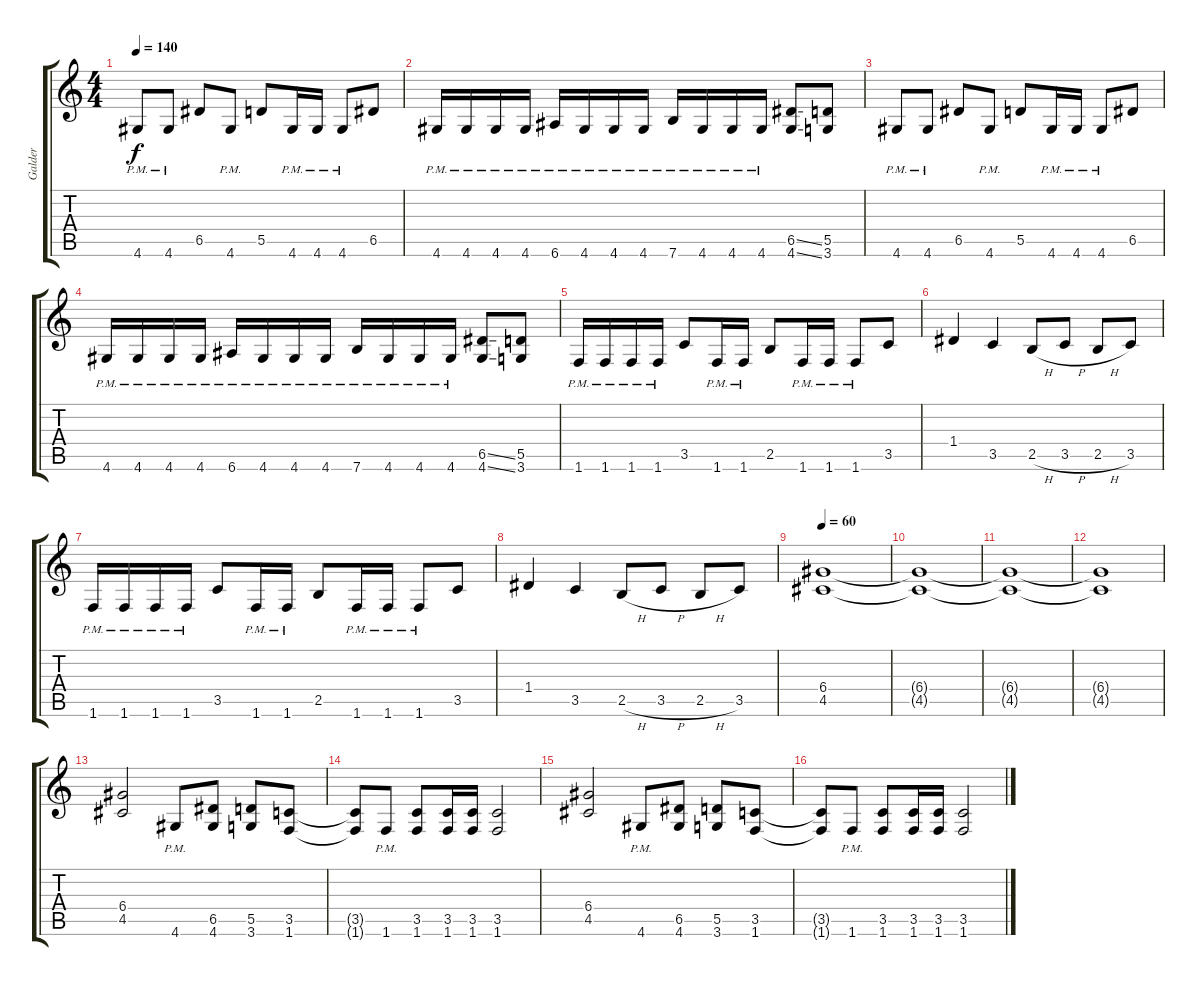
\track ("Galder" "Galder") {instrument distortionguitar}
\staff {score tabs}
\tuning (E4 B3 G3 D3 A2 E2) {hide}
\ts (4 4)
\tempo 140
\clef g2
\ks c
4.6{pm}.8{dy f} 4.6{pm}.8 6.5.8 4.6{pm}.8 5.5.8 4.6{pm}.16 4.6{pm}.16 4.6{pm}.8 6.5.8 |
4.6{pm}.16 4.6{pm}.16 4.6{pm}.16 4.6{pm}.16 6.6{pm}.16 4.6{pm}.16 4.6{pm}.16 4.6{pm}.16 7.6{pm}.16 4.6{pm}.16 4.6{pm}.16 4.6{pm}.16 (6.5{ss} 4.6{ss}).8 (5.5 3.6).8 |
4.6{pm}.8 4.6{pm}.8 6.5.8 4.6{pm}.8 5.5.8 4.6{pm}.16 4.6{pm}.16 4.6{pm}.8 6.5.8 |
4.6{pm}.16 4.6{pm}.16 4.6{pm}.16 4.6{pm}.16 6.6{pm}.16 4.6{pm}.16 4.6{pm}.16 4.6{pm}.16 7.6{pm}.16 4.6{pm}.16 4.6{pm}.16 4.6{pm}.16 (6.5{ss} 4.6{ss}).8 (5.5 3.6).8 |
1.6{pm}.16 1.6{pm}.16 1.6{pm}.16 1.6{pm}.16 3.5.8 1.6{pm}.16 1.6{pm}.16 2.5.8 1.6{pm}.16 1.6{pm}.16 1.6{pm}.8 3.5.8 |
1.4.4 3.5.4 2.5{h}.8 3.5{h}.8 2.5{h}.8 3.5.8 |
1.6{pm}.16 1.6{pm}.16 1.6{pm}.16 1.6{pm}.16 3.5.8 1.6{pm}.16 1.6{pm}.16 2.5.8 1.6{pm}.16 1.6{pm}.16 1.6{pm}.8 3.5.8 |
1.4.4 3.5.4 2.5{h}.8 3.5{h}.8 2.5{h}.8 3.5.8 |
\tempo 60
(6.4 4.5).1 |
(6.4{t} 4.5{t}).1 |
(6.4{t} 4.5{t}).1 |
(6.4{t} 4.5{t}).1 |
(6.4 4.5).2 4.6{pm}.8 (6.5 4.6).8 (5.5 3.6).8 (3.5 1.6).8 |
(3.5{t} 1.6{t}).8 1.6{pm}.8 (3.5 1.6).8 (3.5 1.6).16 (3.5 1.6).16 (3.5 1.6).2 |
(6.4 4.5).2 4.6{pm}.8 (6.5 4.6).8 (5.5 3.6).8 (3.5 1.6).8 |
(3.5{t} 1.6{t}).8 1.6{pm}.8 (3.5 1.6).8 (3.5 1.6).16 (3.5 1.6).16 (3.5 1.6).2
